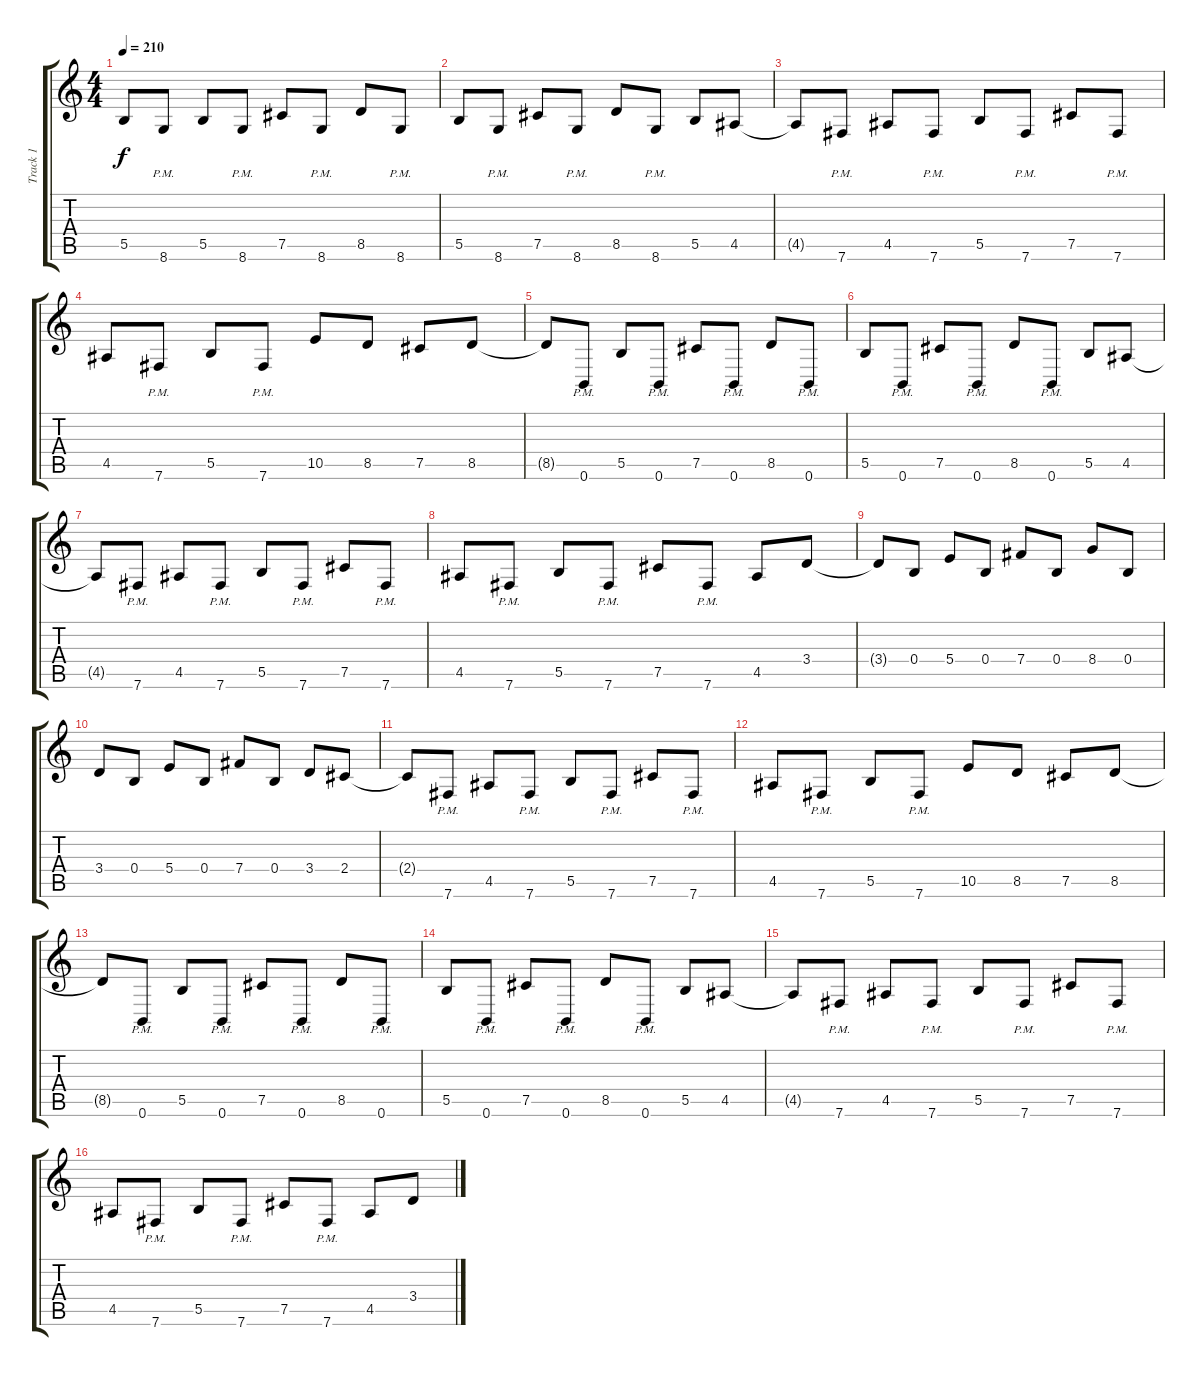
\track ("Track 1" "Track 1") {instrument distortionguitar}
\staff {score tabs}
\tuning (Db4 Ab3 E3 B2 Gb2 B1) {hide}
\ts (4 4)
\tempo 210
\clef g2
\ks c
5.5.8{dy f} 8.6{pm}.8 5.5.8 8.6{pm}.8 7.5.8 8.6{pm}.8 8.5.8 8.6{pm}.8 |
5.5.8 8.6{pm}.8 7.5.8 8.6{pm}.8 8.5.8 8.6{pm}.8 5.5.8 4.5.8 |
4.5{t}.8 7.6{pm}.8 4.5.8 7.6{pm}.8 5.5.8 7.6{pm}.8 7.5.8 7.6{pm}.8 |
4.5.8 7.6{pm}.8 5.5.8 7.6{pm}.8 10.5.8 8.5.8 7.5.8 8.5.8 |
8.5{t}.8 0.6{pm}.8 5.5.8 0.6{pm}.8 7.5.8 0.6{pm}.8 8.5.8 0.6{pm}.8 |
5.5.8 0.6{pm}.8 7.5.8 0.6{pm}.8 8.5.8 0.6{pm}.8 5.5.8 4.5.8 |
4.5{t}.8 7.6{pm}.8 4.5.8 7.6{pm}.8 5.5.8 7.6{pm}.8 7.5.8 7.6{pm}.8 |
4.5.8 7.6{pm}.8 5.5.8 7.6{pm}.8 7.5.8 7.6{pm}.8 4.5.8 3.4.8 |
3.4{t}.8 0.4.8 5.4.8 0.4.8 7.4.8 0.4.8 8.4.8 0.4.8 |
3.4.8 0.4.8 5.4.8 0.4.8 7.4.8 0.4.8 3.4.8 2.4.8 |
2.4{t}.8 7.6{pm}.8 4.5.8 7.6{pm}.8 5.5.8 7.6{pm}.8 7.5.8 7.6{pm}.8 |
4.5.8 7.6{pm}.8 5.5.8 7.6{pm}.8 10.5.8 8.5.8 7.5.8 8.5.8 |
8.5{t}.8 0.6{pm}.8 5.5.8 0.6{pm}.8 7.5.8 0.6{pm}.8 8.5.8 0.6{pm}.8 |
5.5.8 0.6{pm}.8 7.5.8 0.6{pm}.8 8.5.8 0.6{pm}.8 5.5.8 4.5.8 |
4.5{t}.8 7.6{pm}.8 4.5.8 7.6{pm}.8 5.5.8 7.6{pm}.8 7.5.8 7.6{pm}.8 |
4.5.8 7.6{pm}.8 5.5.8 7.6{pm}.8 7.5.8 7.6{pm}.8 4.5.8 3.4.8
